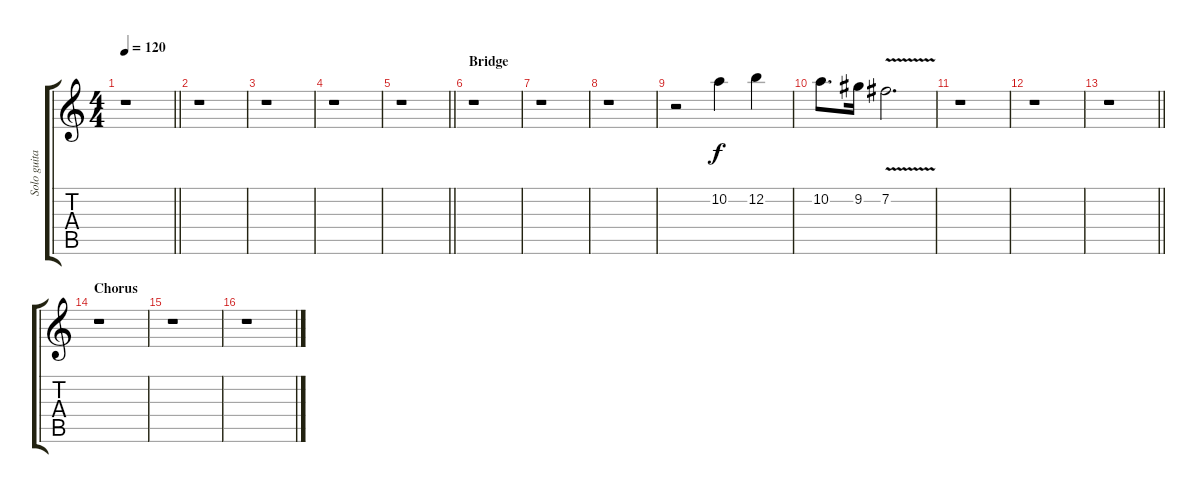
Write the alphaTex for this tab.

\track ("Solo guitar" "Solo guita") {instrument overdrivenguitar}
\staff {score tabs}
\tuning (E4 B3 G3 D3 A2 E2) {hide}
\ts (4 4)
\tempo 120
\clef g2
\barLineRight lightlight
\ks c
r.1{dy f} |
r.1 |
r.1 |
r.1 |
\barLineRight lightlight
r.1 |
\section ("" "Bridge")
r.1 |
r.1 |
r.1 |
r.2 10.2.4 12.2.4 |
10.2.8{d} 9.2.16 7.2{v}.2{d} |
r.1 |
r.1 |
\barLineRight lightlight
r.1 |
\section ("" "Chorus")
r.1 |
r.1 |
r.1
